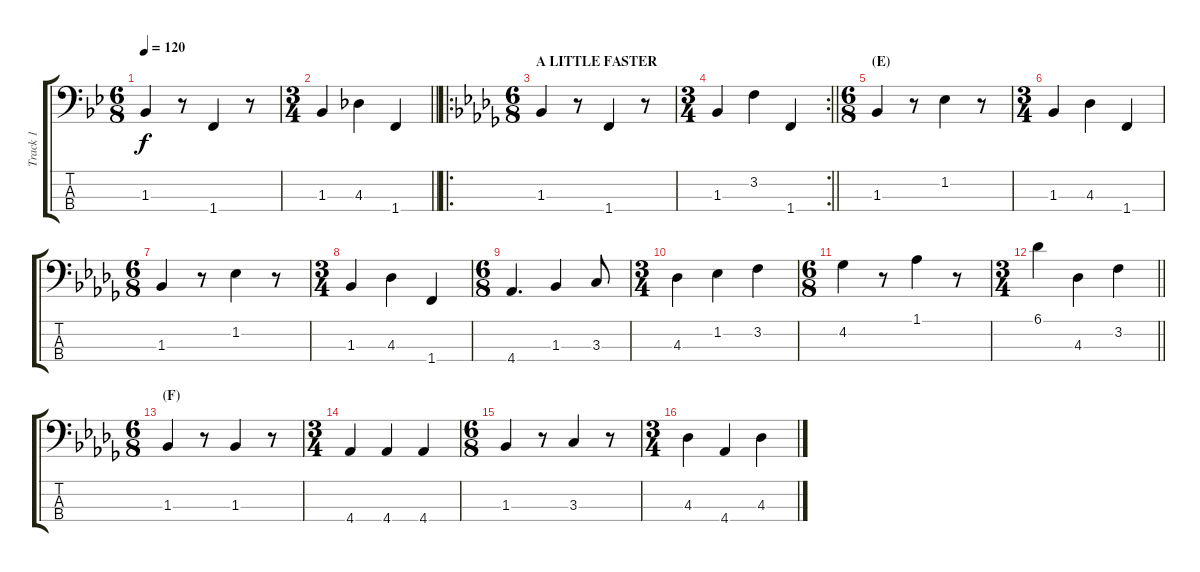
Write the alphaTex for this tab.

\track ("Track 1" "Track 1") {instrument electricbassfinger}
\staff {score tabs}
\tuning (G2 D2 A1 E1) {hide}
\ts (6 8)
\tempo 120
\clef f4
\ks bb
1.3.4{dy f} r.8 1.4.4 r.8 |
\ts (3 4)
\barLineRight lightlight
1.3.4 4.3.4 1.4.4 |
\ro
\ts (6 8)
\section ("" "A LITTLE FASTER")
\ks db
1.3.4 r.8 1.4.4 r.8 |
\rc 2
\ts (3 4)
\barLineRight lightlight
1.3.4 3.2.4 1.4.4 |
\ts (6 8)
\section ("" "(E)")
1.3.4 r.8 1.2.4 r.8 |
\ts (3 4)
1.3.4 4.3.4 1.4.4 |
\ts (6 8)
1.3.4 r.8 1.2.4 r.8 |
\ts (3 4)
1.3.4 4.3.4 1.4.4 |
\ts (6 8)
4.4.4{d} 1.3.4 3.3.8 |
\ts (3 4)
4.3.4 1.2.4 3.2.4 |
\ts (6 8)
4.2.4 r.8 1.1.4 r.8 |
\ts (3 4)
\barLineRight lightlight
6.1.4 4.3.4 3.2.4 |
\ts (6 8)
\section ("" "(F)")
1.3.4 r.8 1.3.4 r.8 |
\ts (3 4)
4.4.4 4.4.4 4.4.4 |
\ts (6 8)
1.3.4 r.8 3.3.4 r.8 |
\ts (3 4)
4.3.4 4.4.4 4.3.4
